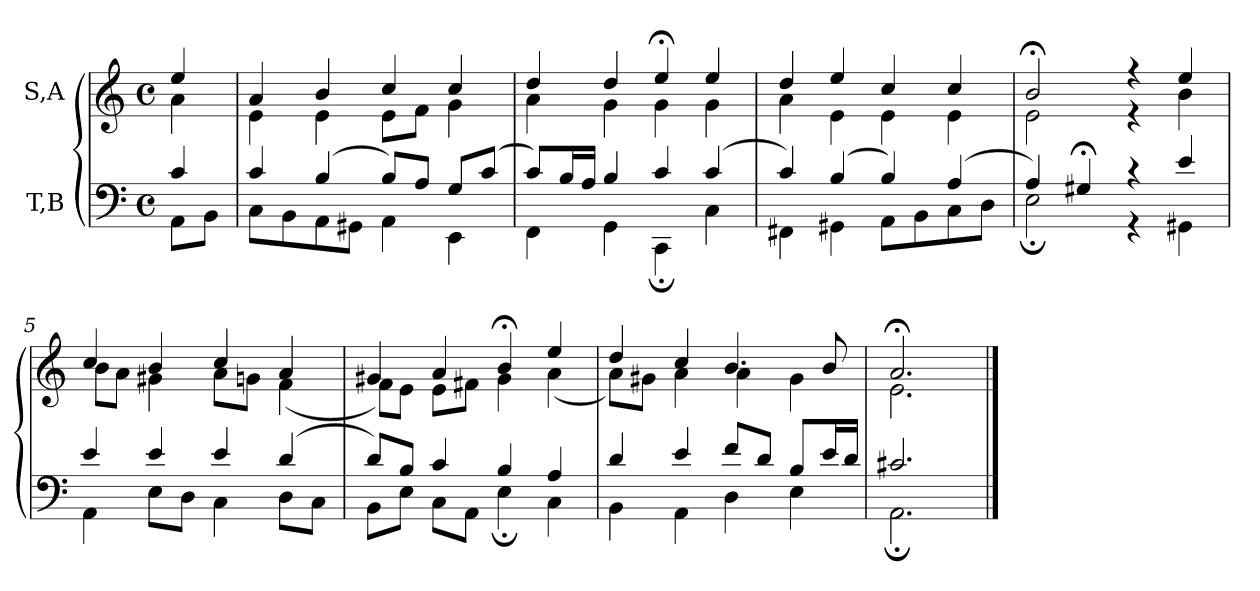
**kern	**kern
*part2	*part1
*staff2	*staff1
*I"T,B	*I"S,A
*clefF4	*clefG2
*k[]	*k[]
*M4/4	*M4/4
*met(c)	*met(c)
=	=
*^	*^
4c	8AAL	4ee	4a
.	8BBJ	.	.
=1	=1	=1	=1
4c	8CL	4a	4e
.	8BB	.	.
(>4B	8AA	4b	4e
.	8GG#XJ	.	.
8BL)	4AA	4cc	8eL
8AJ	.	.	8fJ
8GL	4EE	4cc	4g
(>8cJ	.	.	.
=2	=2	=2	=2
8cL)	4FF	4dd	4a
16BL	.	.	.
16AJJ	.	.	.
4B	4GG	4dd	4g
4c	4CC;	4ee;<	4g
(>4c	4C	4ee	4g
=3	=3	=3	=3
4c)	4FF#X	4dd	4a
(>4B	4GG#X	4ee	4e
4B)	8AAL	4cc	4e
.	8BB	.	.
(>4A	8C	4cc	4e
.	8DJ	.	.
=4	=4	=4	=4
4A)	2E;	2b;<	2e
4G#X;<	.	.	.
4r	4r	4r	4r
4e	4GG#X	4ee	4b
=5	=5	=5	=5
4e	4AA	4cc	8bL
.	.	.	8aJ
4e	8EL	4b	4g#X
.	8DJ	.	.
4e	4C	4cc	8aL
.	.	.	8gnJ
(>4d	8DL	4a	(<4f
.	8CJ	.	.
=6	=6	=6	=6
8dL)	8BBL	4g#X	8fL)
8BJ	8EJ	.	8eJ
4c	8CL	4a	8eL
.	8AAJ	.	8f#XJ
4B	4E;	4b;<	4g#
4A	4C	4ee	(<4a
=7	=7	=7	=7
4d	4BB	4dd	8aL)
.	.	.	8g#XJ
4e	4AA	4cc	4a
8fL	4D	4.b	4a
8dJ	.	.	.
8BL	4E	.	4g#
16eL	.	8b	.
16dJJ	.	.	.
=1849	=1849	=1849	=1849
2.c#X	2.AA;	2.a;<	2.e
*v	*v	*	*
*	*v	*v
==	==
*-	*-
